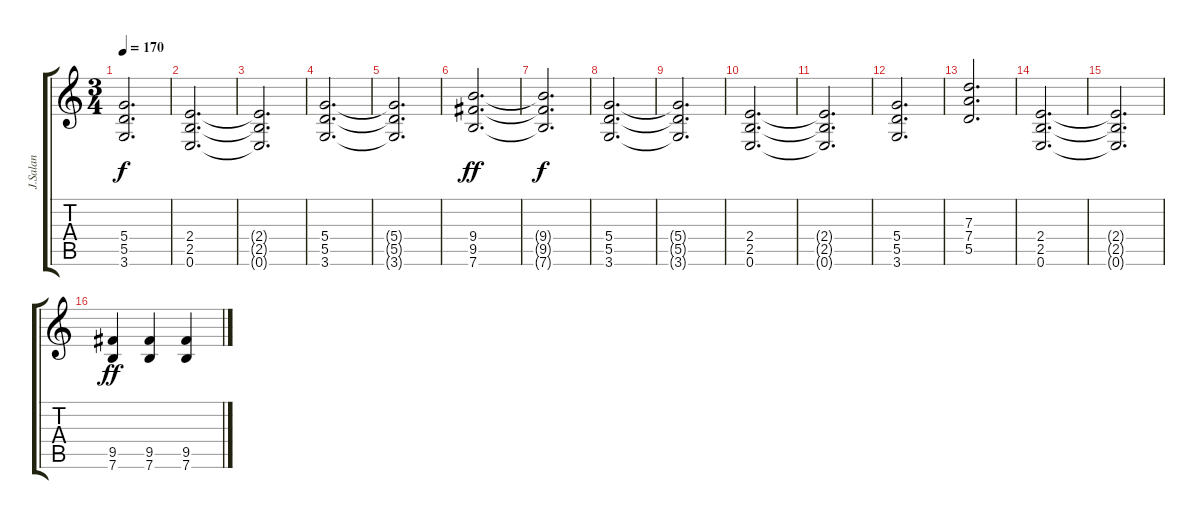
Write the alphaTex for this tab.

\track ("J.Salan" "J.Salan") {instrument overdrivenguitar}
\staff {score tabs}
\tuning (E4 B3 G3 D3 A2 E2) {hide}
\ts (3 4)
\tempo 170
\clef g2
\ks c
(5.4{t} 5.5{t} 3.6{t}).2{d dy f} |
(2.4 2.5 0.6).2{d} |
(2.4{t} 2.5{t} 0.6{t}).2{d} |
(5.4 5.5 3.6).2{d} |
(5.4{t} 5.5{t} 3.6{t}).2{d} |
(9.4 9.5 7.6).2{d dy ff} |
(9.4{t} 9.5{t} 7.6{t}).2{d dy f} |
(5.4 5.5 3.6).2{d} |
(5.4{t} 5.5{t} 3.6{t}).2{d} |
(2.4 2.5 0.6).2{d} |
(2.4{t} 2.5{t} 0.6{t}).2{d} |
(5.4 5.5 3.6).2{d} |
(7.3 7.4 5.5).2{d} |
(2.4 2.5 0.6).2{d} |
(2.4{t} 2.5{t} 0.6{t}).2{d} |
(9.5 7.6).4{dy ff} (9.5 7.6).4 (9.5 7.6).4
